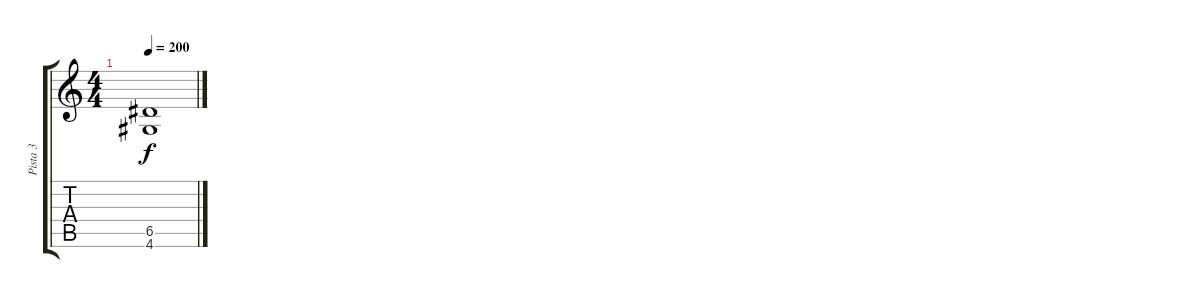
\track ("Pista 3" "Pista 3") {instrument overdrivenguitar}
\staff {score tabs}
\tuning (E4 B3 G3 D3 A2 E2) {hide}
\ts (4 4)
\tempo 200
\clef g2
\ks c
(6.5{t} 4.6{t}).1{dy f}
